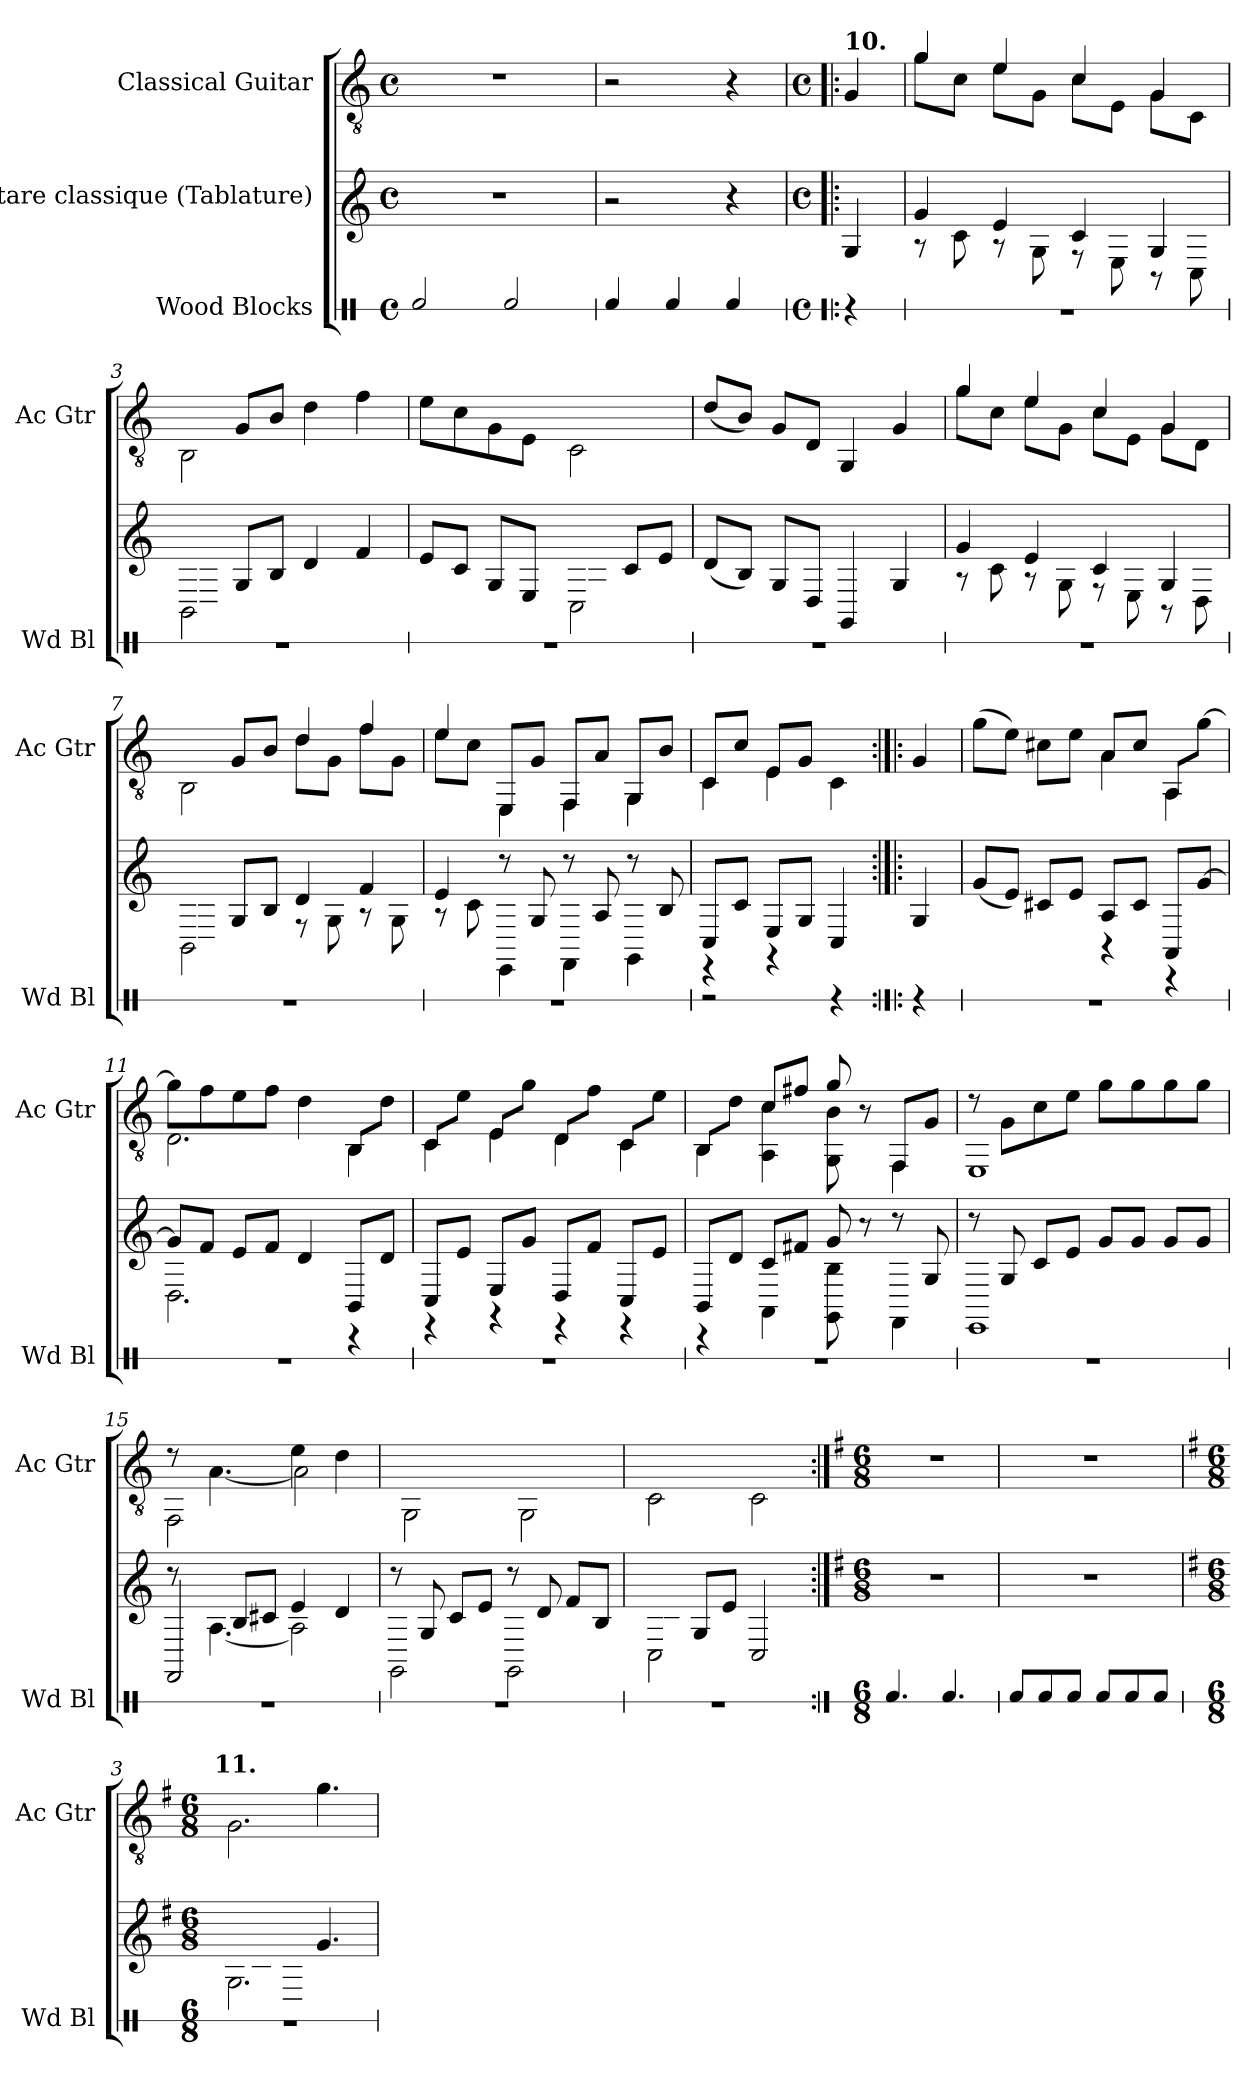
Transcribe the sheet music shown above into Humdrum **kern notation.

**kern	**kern	**kern
*part3	*part2	*part1
*staff3	*staff2	*staff1
*I"Wood Blocks	*I"Guitare classique (Tablature)	*I"Classical Guitar
*I'Wd Bl	*	*I'Ac Gtr
!!LO:LB:g=z
*stria1	*stria6	*
*clefX	*	*clefGv2
*k[]	*k[]	*k[]
*M4/4	*M4/4	*M4/4
*met(c)	*met(c)	*met(c)
*MM126	*MM126	*MM126
=1	=1	=1
2Rf/	1r	1r
2Rf/	.	.
=1X1	=1X1	=1X1
4Rf/	2r	2r
4Rf/	.	.
4Rf/	4r	4r
=2X!|:	=2X!|:	=2X!|:
*M4/4	*M4/4	*M4/4
*met(c)	*met(c)	*met(c)
*	*	*MM126
!	!	!LO:TX:a:B:t=10.
4r	4G	4G/
=2	=2	=2
*	*^	*^
1r	4g	8r	4g/	8g\L
.	.	8c	.	8c\J
.	4e	8r	4e/	8e\L
.	.	8G	.	8G\J
.	4c	8r	4c/	8c\L
.	.	8E	.	8E\J
.	4G	8r	4G/	8G\L
.	.	8C	.	8C\J
=3	=3	=3	=3	=3
1r	8BBLyy	2BB<	8BB/Lyy	2BB<\
.	8DJ	.	8D/J	.
.	8GL	.	8G/L	.
.	8BJ	.	8B/J	.
.	4d	2ryy	4d\	2ryy
.	4f	.	4f\	.
=4	=4	=4	=4	=4
1r	8eL	2ryy	8e\L	2ryy
.	8cJ	.	8c\	.
.	8GL	.	8G\	.
.	8EJ	.	8E\J	.
.	8CLyy	2C	8C/Lyy	2C\
.	8GJ	.	8G/	.
.	8cL	.	8c/	.
.	8eJ	.	8e/J	.
*	*v	*v	*	*
*	*	*v	*v
!!LO:LB:g=z
=5	=5	=5
1r	(>8dL	(<8d/L
.	8BJ)	8B/J)
.	8GL	8G/L
.	8DJ	8D/J
.	4GG<	4GG</
.	4G	4G/
=6	=6	=6
*	*^	*^
1r	4g	8r	4g/	8g\L
.	.	8c	.	8c\J
.	4e	8r	4e/	8e\L
.	.	8G	.	8G\J
.	4c	8r	4c/	8c\L
.	.	8E	.	8E\J
.	4G	8r	4G/	8G\L
.	.	8D	.	8D\J
=7	=7	=7	=7	=7
1r	8BB<Lyy	2BB	8BB</Lyy	2BB\
.	8DJ	.	8D/J	.
.	8GL	.	8G/L	.
.	8BJ	.	8B/J	.
.	4d	8r	4d/	8d\L
.	.	8G	.	8G\J
.	4f	8r	4f/	8f\L
.	.	8G	.	8G\J
=8	=8	=8	=8	=8
1r	4e	8r	4e/	8e\L
.	.	8c	.	8c\J
.	8r	4EE	8EE/L	4EE\
.	8G	.	8G/J	.
.	8r	4FF<	8FF/L	4FF<\
.	8A	.	8A/J	.
.	8r	4GG<	8GG/L	4GG<\
.	8B	.	8B/J	.
!!LO:LB:g=z	!!
=9	=9	=9	=9	=9
2r	8CL	4r	8C/L	4C<\
.	8cJ	.	8c/J	.
.	8EL	4r	8E/L	4E<\
.	8GJ	.	8G/J	.
4r	4C	4ryy	4C\	4ryy
*	*v	*v	*	*
*	*	*v	*v
=9X3:|!|:	=9X3:|!|:	=9X3:|!|:
4r	4G	4G/
=10	=10	=10
*	*^	*^
1r	(>8gL	4ryy	(>8g>\L	4ryy
.	8eJ)	.	8e\J)	.
.	8c#XL	4ryy	8c#X>\L	4ryy
.	8eJ	.	8e\J	.
.	8AL	4r	8A/L	4A\
.	8c#J	.	8c#/J	.
.	8AAL	4r	8AA/L	4AA\
.	[8gJ	.	[8g>\J	.
=11	=11	=11	=11	=11
1r	8gL]	2.D	8g\L]	2.D\
.	8fJ	.	8f>\	.
.	8eL	.	8e>\	.
.	8fJ	.	8f>\J	.
.	4d	.	4d<\	.
.	8BBL	4r	8BB/L	4BB<\
.	8dJ	.	8d\J	.
=12	=12	=12	=12	=12
1r	8CL	4r	8C/L	4C\
.	8eJ	.	8e\J	.
.	8EL	4r	8E/L	4E\
.	8gJ	.	8g>\J	.
.	8DL	4r	8D/L	4D\
.	8fJ	.	8f\J	.
.	8CL	4r	8C/L	4C\
.	8eJ	.	8e\J	.
!!LO:PB:g=z	!!
=13	=13	=13	=13	=13
1r	8BBL	4r	8BB/L	4BB\
.	8dJ	.	8d>\J	.
.	8cL	4AA	8c/L	4AA\ 4c\
.	8f#XJ	.	8f#X/J	.
.	8g	8GG 8B	8g/	8GG\ 8B\
.	8r	8ryy	8r	8ryy
.	8r	4FF	8FF</L	4FF\
.	8G	.	8G/J	.
=14	=14	=14	=14	=14
1r	8r	1EE	8r	1EE
.	8G	.	8G\L	.
.	8cL	.	8c>\	.
.	8eJ	.	8e\J	.
.	8gL	.	8g>\L	.
.	8gJ	.	8g\	.
.	8gL	.	8g\	.
.	8gJ	.	8g\J	.
=15	=15	=15	=15	=15
*	*	*^	*	*^
1r	8r	8ryy	2FF<	8r	8ryy	2FF<\
.	8Ayy	[4.A	.	8A/Lyy	[4.A\	.
.	8BL	.	.	8B/	.	.
.	8c#XJ	.	.	8c#X/J	.	.
.	4e	2A]	2ryy	4e>\	2A\]	2ryy
.	4d	.	.	4d>\	.	.
*	*	*v	*v	*	*	*
*	*	*	*	*v	*v
=16	=16	=16	=16	=16
1r	8r	2GG	8GG</Lyy	2GG\
.	8G	.	8G/	.
.	8cL	.	8c/	.
.	8eJ	.	8e/J	.
.	8r	2GG<	8GG/Lyy	2GG<\
.	8d	.	8d/	.
.	8fL	.	8f/	.
.	8BJ	.	8B/J	.
=17	=17	=17	=17	=17
1r	8CLyy	2C<	8C/Lyy	2C<\
.	8cJ	.	8c/	.
.	8GL	.	8G/	.
.	8eJ	.	8e/J	.
.	2ryy	2C	2ryy	2C\
*	*v	*v	*	*
*	*	*v	*v
!!LO:LB:g=z
=1:|!	=1:|!	=1:|!
*stria1	*stria6	*
*	*k[f#]	*k[f#]
*M6/8	*M6/8	*M6/8
*	*	*MM150
4.Rf/	2.r	2.r
4.Rf/	.	.
=2	=2	=2
8Rf/L	2.r	2.r
8Rf/	.	.
8Rf/J	.	.
8Rf/L	.	.
8Rf/	.	.
8Rf/J	.	.
=3	=3	=3
*	*k[f#]	*k[f#]
*M6/8	*M6/8	*M6/8
*	*	*MM150
*	*^	*^
!	!	!	!LO:TX:a:B:t=11.	!
2.r	8GLyy	2.G	8G/Lyy	2.G\
.	8B	.	8B/	.
.	8DJ	.	8D/J	.
.	4.g	.	4.g<\	.
*	*v	*v	*	*
*	*	*v	*v
=	=	=
*-	*-	*-
